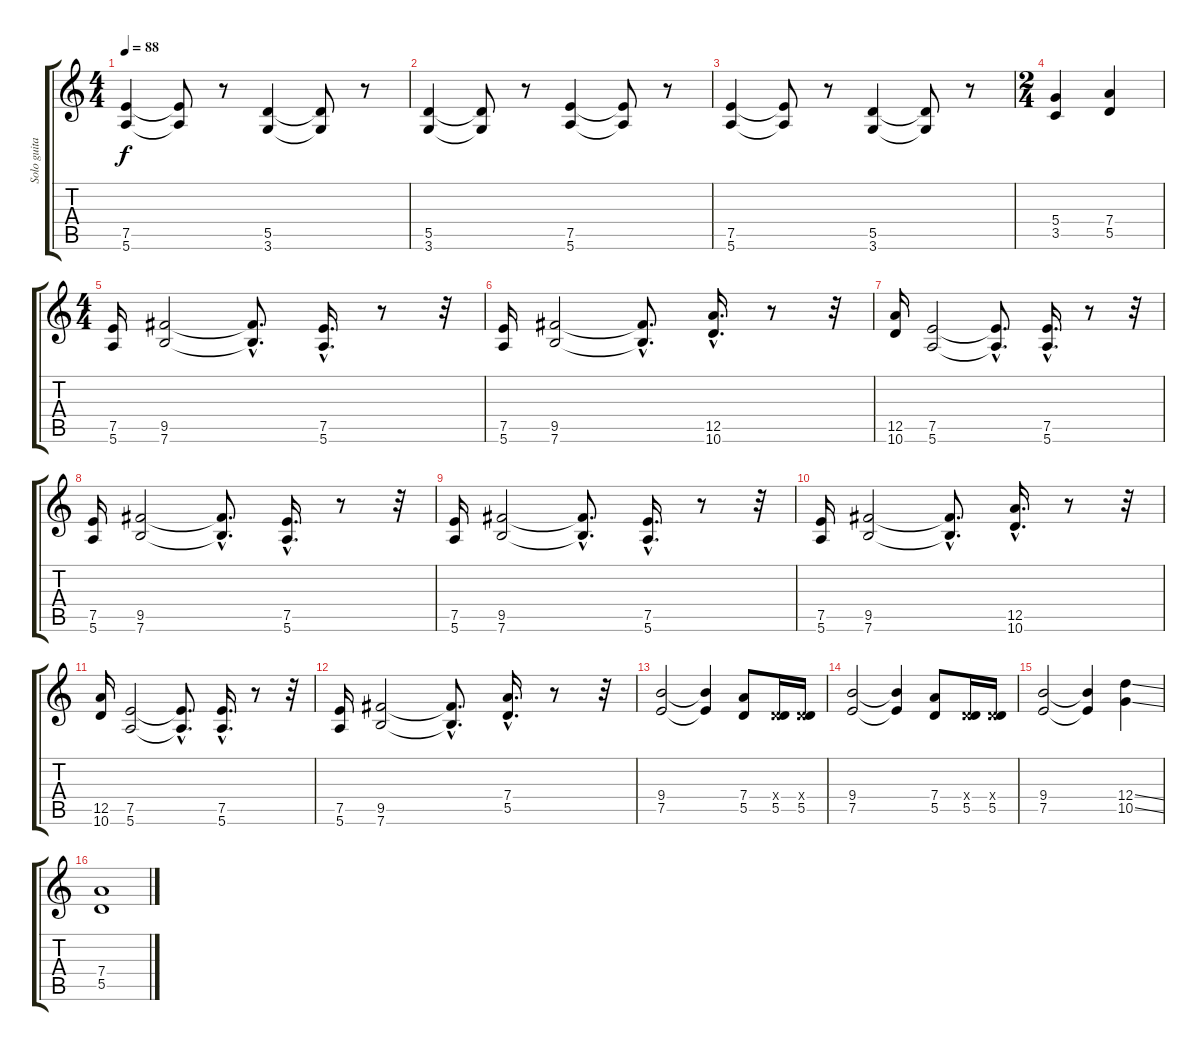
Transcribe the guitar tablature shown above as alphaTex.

\track ("Solo guitar" "Solo guita") {instrument distortionguitar}
\staff {score tabs}
\tuning (E4 B3 G3 D3 A2 E2) {hide}
\ts (4 4)
\tempo 88
\clef g2
\ks c
(7.5 5.6).4{dy f} (7.5{t} 5.6{t}).8 r.8 (5.5 3.6).4 (5.5{t} 3.6{t}).8 r.8 |
(5.5 3.6).4 (5.5{t} 3.6{t}).8 r.8 (7.5 5.6).4 (7.5{t} 5.6{t}).8 r.8 |
(7.5 5.6).4 (7.5{t} 5.6{t}).8 r.8 (5.5 3.6).4 (5.5{t} 3.6{t}).8 r.8 |
\ts (2 4)
(5.4 3.5).4 (7.4 5.5).4 |
\ts (4 4)
(7.5 5.6).16 (9.5 7.6).2 (9.5{hac t} 7.6{hac t}).8{d} (7.5{hac} 5.6{hac}).16{d} r.8 r.32 |
(7.5 5.6).16 (9.5 7.6).2 (9.5{hac t} 7.6{hac t}).8{d} (12.5{hac} 10.6{hac}).16{d} r.8 r.32 |
(12.5 10.6).16 (7.5 5.6).2 (7.5{hac t} 5.6{hac t}).8{d} (7.5{hac} 5.6{hac}).16{d} r.8 r.32 |
(7.5 5.6).16 (9.5 7.6).2 (9.5{hac t} 7.6{hac t}).8{d} (7.5{hac} 5.6{hac}).16{d} r.8 r.32 |
(7.5 5.6).16 (9.5 7.6).2 (9.5{hac t} 7.6{hac t}).8{d} (7.5{hac} 5.6{hac}).16{d} r.8 r.32 |
(7.5 5.6).16 (9.5 7.6).2 (9.5{hac t} 7.6{hac t}).8{d} (12.5{hac} 10.6{hac}).16{d} r.8 r.32 |
(12.5 10.6).16 (7.5 5.6).2 (7.5{hac t} 5.6{hac t}).8{d} (7.5{hac} 5.6{hac}).16{d} r.8 r.32 |
(7.5 5.6).16 (9.5 7.6).2 (9.5{hac t} 7.6{hac t}).8{d} (7.4{hac} 5.5{hac}).16{d} r.8 r.32 |
(9.4 7.5).2 (9.4{t} 7.5{t}).4 (7.4 5.5).8 (0.4{x} 5.5).16 (0.4{x} 5.5).16 |
(9.4 7.5).2 (9.4{t} 7.5{t}).4 (7.4 5.5).8 (0.4{x} 5.5).16 (0.4{x} 5.5).16 |
(9.4 7.5).2 (9.4{t} 7.5{t}).4 (12.4{ss} 10.5{ss}).4 |
(7.4 5.5).1
